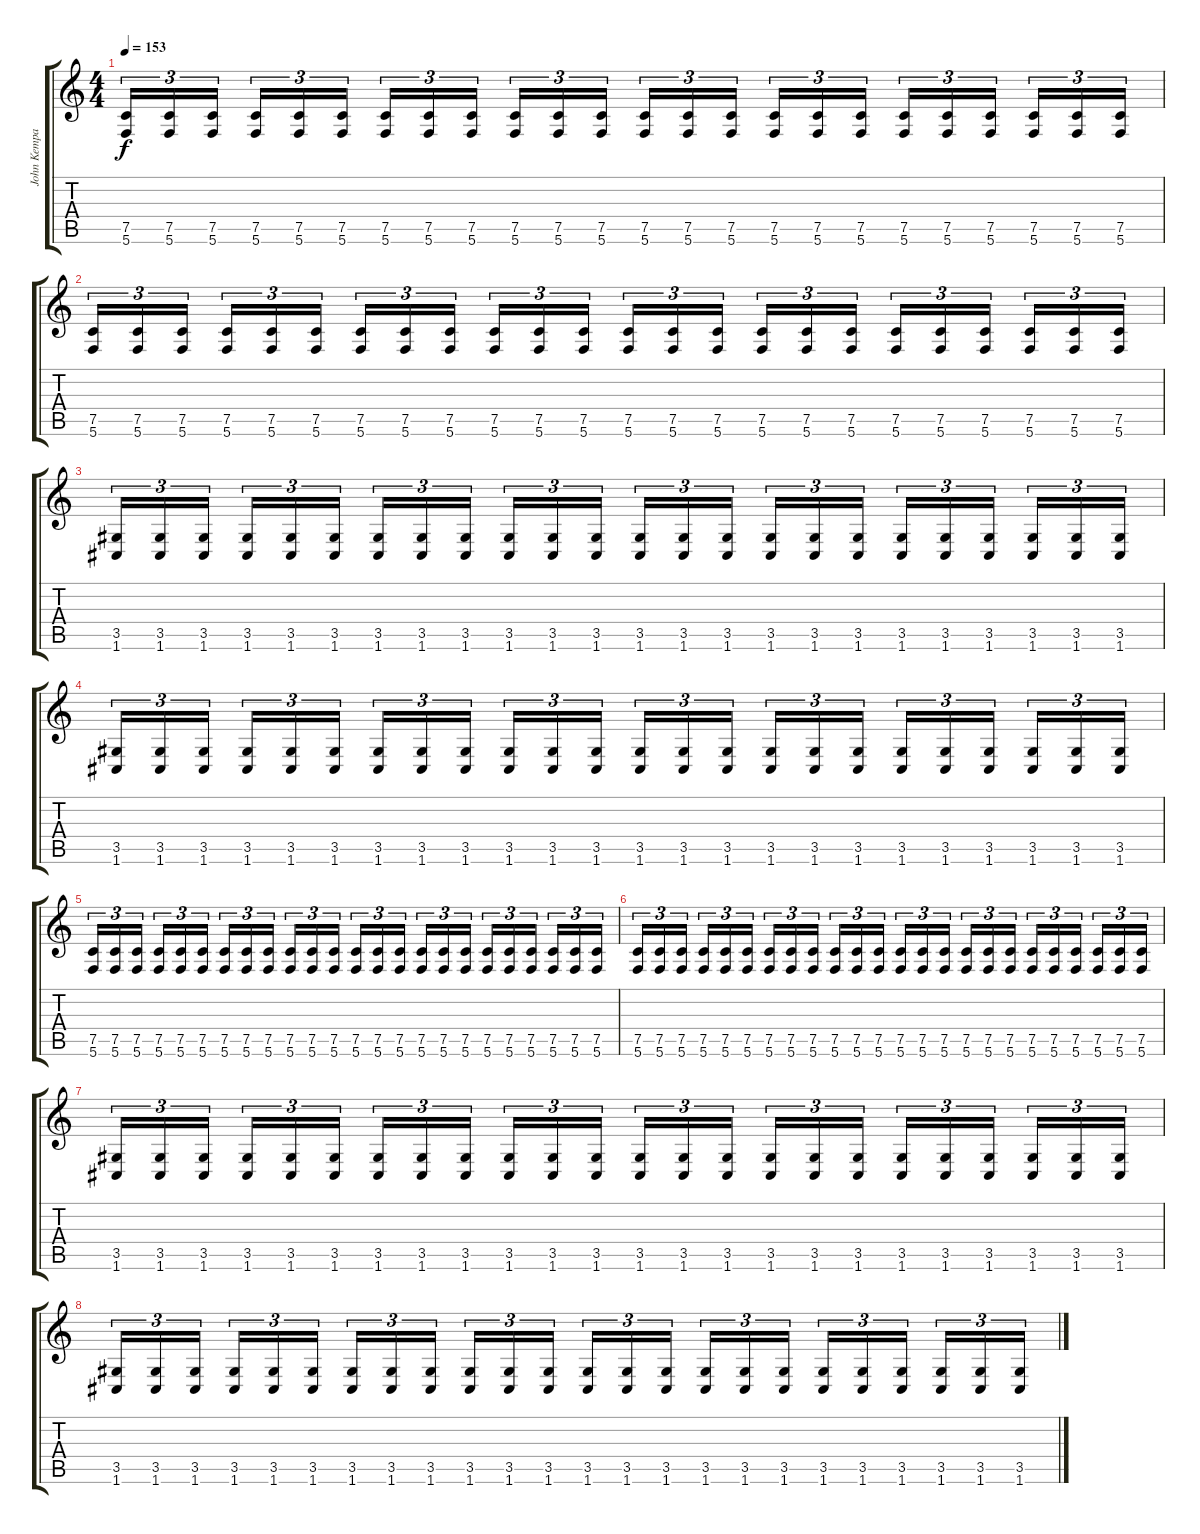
\track ("John Kempainen (Rhythm Guitar)" "John Kempa") {instrument distortionguitar}
\staff {score tabs}
\tuning (C4 G3 Eb3 Bb2 F2 C2) {hide}
\ts (4 4)
\tempo 153
\clef g2
\ks c
(7.5 5.6).16{tu (3 2) dy f} (7.5 5.6).16{tu (3 2)} (7.5 5.6).16{tu (3 2)} (7.5 5.6).16{tu (3 2)} (7.5 5.6).16{tu (3 2)} (7.5 5.6).16{tu (3 2)} (7.5 5.6).16{tu (3 2)} (7.5 5.6).16{tu (3 2)} (7.5 5.6).16{tu (3 2)} (7.5 5.6).16{tu (3 2)} (7.5 5.6).16{tu (3 2)} (7.5 5.6).16{tu (3 2)} (7.5 5.6).16{tu (3 2)} (7.5 5.6).16{tu (3 2)} (7.5 5.6).16{tu (3 2)} (7.5 5.6).16{tu (3 2)} (7.5 5.6).16{tu (3 2)} (7.5 5.6).16{tu (3 2)} (7.5 5.6).16{tu (3 2)} (7.5 5.6).16{tu (3 2)} (7.5 5.6).16{tu (3 2)} (7.5 5.6).16{tu (3 2)} (7.5 5.6).16{tu (3 2)} (7.5 5.6).16{tu (3 2)} |
(7.5 5.6).16{tu (3 2)} (7.5 5.6).16{tu (3 2)} (7.5 5.6).16{tu (3 2)} (7.5 5.6).16{tu (3 2)} (7.5 5.6).16{tu (3 2)} (7.5 5.6).16{tu (3 2)} (7.5 5.6).16{tu (3 2)} (7.5 5.6).16{tu (3 2)} (7.5 5.6).16{tu (3 2)} (7.5 5.6).16{tu (3 2)} (7.5 5.6).16{tu (3 2)} (7.5 5.6).16{tu (3 2)} (7.5 5.6).16{tu (3 2)} (7.5 5.6).16{tu (3 2)} (7.5 5.6).16{tu (3 2)} (7.5 5.6).16{tu (3 2)} (7.5 5.6).16{tu (3 2)} (7.5 5.6).16{tu (3 2)} (7.5 5.6).16{tu (3 2)} (7.5 5.6).16{tu (3 2)} (7.5 5.6).16{tu (3 2)} (7.5 5.6).16{tu (3 2)} (7.5 5.6).16{tu (3 2)} (7.5 5.6).16{tu (3 2)} |
(3.5 1.6).16{tu (3 2)} (3.5 1.6).16{tu (3 2)} (3.5 1.6).16{tu (3 2)} (3.5 1.6).16{tu (3 2)} (3.5 1.6).16{tu (3 2)} (3.5 1.6).16{tu (3 2)} (3.5 1.6).16{tu (3 2)} (3.5 1.6).16{tu (3 2)} (3.5 1.6).16{tu (3 2)} (3.5 1.6).16{tu (3 2)} (3.5 1.6).16{tu (3 2)} (3.5 1.6).16{tu (3 2)} (3.5 1.6).16{tu (3 2)} (3.5 1.6).16{tu (3 2)} (3.5 1.6).16{tu (3 2)} (3.5 1.6).16{tu (3 2)} (3.5 1.6).16{tu (3 2)} (3.5 1.6).16{tu (3 2)} (3.5 1.6).16{tu (3 2)} (3.5 1.6).16{tu (3 2)} (3.5 1.6).16{tu (3 2)} (3.5 1.6).16{tu (3 2)} (3.5 1.6).16{tu (3 2)} (3.5 1.6).16{tu (3 2)} |
(3.5 1.6).16{tu (3 2)} (3.5 1.6).16{tu (3 2)} (3.5 1.6).16{tu (3 2)} (3.5 1.6).16{tu (3 2)} (3.5 1.6).16{tu (3 2)} (3.5 1.6).16{tu (3 2)} (3.5 1.6).16{tu (3 2)} (3.5 1.6).16{tu (3 2)} (3.5 1.6).16{tu (3 2)} (3.5 1.6).16{tu (3 2)} (3.5 1.6).16{tu (3 2)} (3.5 1.6).16{tu (3 2)} (3.5 1.6).16{tu (3 2)} (3.5 1.6).16{tu (3 2)} (3.5 1.6).16{tu (3 2)} (3.5 1.6).16{tu (3 2)} (3.5 1.6).16{tu (3 2)} (3.5 1.6).16{tu (3 2)} (3.5 1.6).16{tu (3 2)} (3.5 1.6).16{tu (3 2)} (3.5 1.6).16{tu (3 2)} (3.5 1.6).16{tu (3 2)} (3.5 1.6).16{tu (3 2)} (3.5 1.6).16{tu (3 2)} |
(7.5 5.6).16{tu (3 2)} (7.5 5.6).16{tu (3 2)} (7.5 5.6).16{tu (3 2)} (7.5 5.6).16{tu (3 2)} (7.5 5.6).16{tu (3 2)} (7.5 5.6).16{tu (3 2)} (7.5 5.6).16{tu (3 2)} (7.5 5.6).16{tu (3 2)} (7.5 5.6).16{tu (3 2)} (7.5 5.6).16{tu (3 2)} (7.5 5.6).16{tu (3 2)} (7.5 5.6).16{tu (3 2)} (7.5 5.6).16{tu (3 2)} (7.5 5.6).16{tu (3 2)} (7.5 5.6).16{tu (3 2)} (7.5 5.6).16{tu (3 2)} (7.5 5.6).16{tu (3 2)} (7.5 5.6).16{tu (3 2)} (7.5 5.6).16{tu (3 2)} (7.5 5.6).16{tu (3 2)} (7.5 5.6).16{tu (3 2)} (7.5 5.6).16{tu (3 2)} (7.5 5.6).16{tu (3 2)} (7.5 5.6).16{tu (3 2)} |
(7.5 5.6).16{tu (3 2)} (7.5 5.6).16{tu (3 2)} (7.5 5.6).16{tu (3 2)} (7.5 5.6).16{tu (3 2)} (7.5 5.6).16{tu (3 2)} (7.5 5.6).16{tu (3 2)} (7.5 5.6).16{tu (3 2)} (7.5 5.6).16{tu (3 2)} (7.5 5.6).16{tu (3 2)} (7.5 5.6).16{tu (3 2)} (7.5 5.6).16{tu (3 2)} (7.5 5.6).16{tu (3 2)} (7.5 5.6).16{tu (3 2)} (7.5 5.6).16{tu (3 2)} (7.5 5.6).16{tu (3 2)} (7.5 5.6).16{tu (3 2)} (7.5 5.6).16{tu (3 2)} (7.5 5.6).16{tu (3 2)} (7.5 5.6).16{tu (3 2)} (7.5 5.6).16{tu (3 2)} (7.5 5.6).16{tu (3 2)} (7.5 5.6).16{tu (3 2)} (7.5 5.6).16{tu (3 2)} (7.5 5.6).16{tu (3 2)} |
(3.5 1.6).16{tu (3 2)} (3.5 1.6).16{tu (3 2)} (3.5 1.6).16{tu (3 2)} (3.5 1.6).16{tu (3 2)} (3.5 1.6).16{tu (3 2)} (3.5 1.6).16{tu (3 2)} (3.5 1.6).16{tu (3 2)} (3.5 1.6).16{tu (3 2)} (3.5 1.6).16{tu (3 2)} (3.5 1.6).16{tu (3 2)} (3.5 1.6).16{tu (3 2)} (3.5 1.6).16{tu (3 2)} (3.5 1.6).16{tu (3 2)} (3.5 1.6).16{tu (3 2)} (3.5 1.6).16{tu (3 2)} (3.5 1.6).16{tu (3 2)} (3.5 1.6).16{tu (3 2)} (3.5 1.6).16{tu (3 2)} (3.5 1.6).16{tu (3 2)} (3.5 1.6).16{tu (3 2)} (3.5 1.6).16{tu (3 2)} (3.5 1.6).16{tu (3 2)} (3.5 1.6).16{tu (3 2)} (3.5 1.6).16{tu (3 2)} |
(3.5 1.6).16{tu (3 2)} (3.5 1.6).16{tu (3 2)} (3.5 1.6).16{tu (3 2)} (3.5 1.6).16{tu (3 2)} (3.5 1.6).16{tu (3 2)} (3.5 1.6).16{tu (3 2)} (3.5 1.6).16{tu (3 2)} (3.5 1.6).16{tu (3 2)} (3.5 1.6).16{tu (3 2)} (3.5 1.6).16{tu (3 2)} (3.5 1.6).16{tu (3 2)} (3.5 1.6).16{tu (3 2)} (3.5 1.6).16{tu (3 2)} (3.5 1.6).16{tu (3 2)} (3.5 1.6).16{tu (3 2)} (3.5 1.6).16{tu (3 2)} (3.5 1.6).16{tu (3 2)} (3.5 1.6).16{tu (3 2)} (3.5 1.6).16{tu (3 2)} (3.5 1.6).16{tu (3 2)} (3.5 1.6).16{tu (3 2)} (3.5 1.6).16{tu (3 2)} (3.5 1.6).16{tu (3 2)} (3.5 1.6).16{tu (3 2)}
